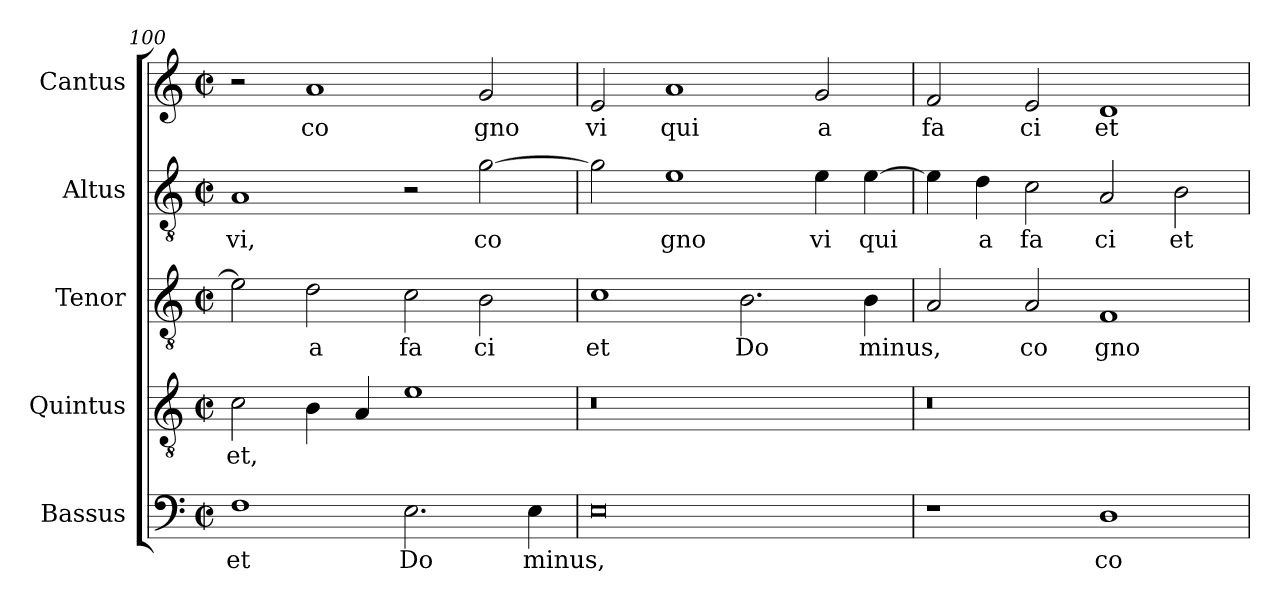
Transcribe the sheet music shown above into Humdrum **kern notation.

**kern	**text	**kern	**text	**kern	**text	**kern	**text	**kern	**text
*part5	*part5	*part4	*part4	*part3	*part3	*part2	*part2	*part1	*part1
*staff5	*staff5	*staff4	*staff4	*staff3	*staff3	*staff2	*staff2	*staff1	*staff1
*I"Bassus	*	*I"Quintus	*	*I"Tenor	*	*I"Altus	*	*I"Cantus	*
*clefF4	*	*clefGv2	*	*clefGv2	*	*clefGv2	*	*clefG2	*
*	*	*k[]	*	*	*	*	*	*k[]	*
*	*	*C:	*	*	*	*	*	*C:	*
*M2/2	*	*M2/2	*	*M2/2	*	*M2/2	*	*M2/2	*
*met(c|)	*	*met(c|)	*	*met(c|)	*	*met(c|)	*	*met(c|)	*
=100	=100	=100	=100	=100	=100	=100	=100	=100	=100
!	!LO:LY:b:cj	!	!LO:LY:b:cj	!	!	!	!LO:LY:b:cj	!	!
1F	et	2c\	et,	2e\]	.	1A	vi,	2r	.
!	!	!	!	!	!LO:LY:b:cj	!	!	!	!LO:LY:b:cj
.	.	4B\	.	2d\	a	.	.	1a	co
.	.	4A/	.	.	.	.	.	.	.
!	!LO:LY:b:cj	!	!	!	!LO:LY:b:cj	!	!	!	!
2.E\	Do	1e	.	2c\	fa	2r	.	.	.
!	!	!	!	!	!LO:LY:b:cj	!	!LO:LY:b:cj	!	!LO:LY:b:cj
.	.	.	.	2B\	ci	[>2g\	co	2g/	gno
!	!LO:LY:b	!	!	!	!	!	!	!	!
4E\	minus,	.	.	.	.	.	.	.	.
=101	=101	=101	=101	=101	=101	=101	=101	=101	=101
!	!	!	!	!	!LO:LY:b:cj	!	!	!	!LO:LY:b:cj
0E	.	0r	.	1c	et	2g\]	.	2e/	vi
!	!	!	!	!	!	!	!LO:LY:b:cj	!	!LO:LY:b:cj
.	.	.	.	.	.	1e	gno	1a	qui
!	!	!	!	!	!LO:LY:b:cj	!	!	!	!
.	.	.	.	2.B\	Do	.	.	.	.
!	!	!	!	!	!	!	!LO:LY:b:cj	!	!LO:LY:b:cj
.	.	.	.	.	.	4e\	vi	2g/	a
!	!	!	!	!	!LO:LY:b	!	!LO:LY:b	!	!
.	.	.	.	4B\	minus,	[>4e\	qui	.	.
=102	=102	=102	=102	=102	=102	=102	=102	=102	=102
!	!	!	!	!	!	!	!	!	!LO:LY:b:cj
1r	.	0r	.	2A/	.	4e\]	.	2f/	fa
!	!	!	!	!	!	!	!LO:LY:b:cj	!	!
.	.	.	.	.	.	4d\	a	.	.
!	!	!	!	!	!LO:LY:b:cj	!	!LO:LY:b:cj	!	!LO:LY:b:cj
.	.	.	.	2A/	co	2c\	fa	2e/	ci
!	!LO:LY:b:cj	!	!	!	!LO:LY:b:cj	!	!LO:LY:b:cj	!	!LO:LY:b:cj
1D	co	.	.	1F	gno	2A/	ci	1d	et
!	!	!	!	!	!	!	!LO:LY:b:cj	!	!
.	.	.	.	.	.	2B\	et	.	.
=	=	=	=	=	=	=	=	=	=
*-	*-	*-	*-	*-	*-	*-	*-	*-	*-
